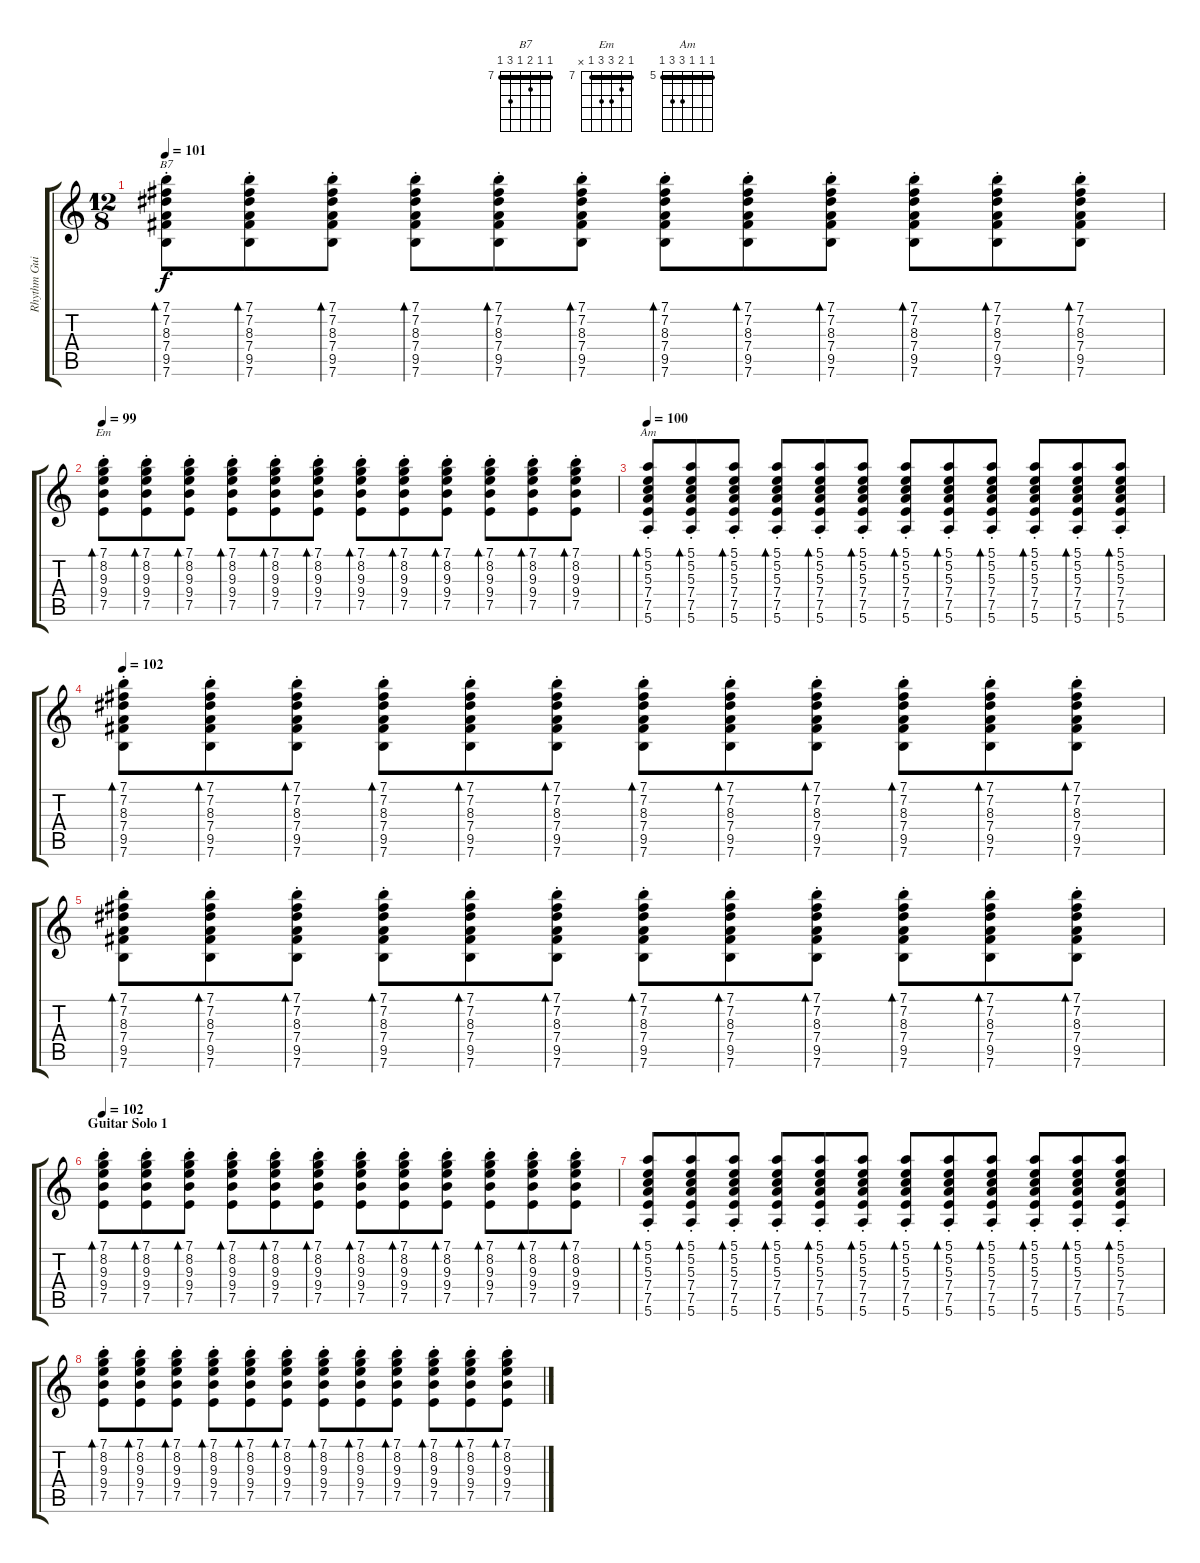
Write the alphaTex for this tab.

\track ("Rhythm Guitar (T. Fogerty)" "Rhythm Gui") {instrument electricguitarjazz}
\staff {score tabs}
\tuning (E4 B3 G3 D3 A2 E2) {hide}
\chord ("B7" 7 7 8 7 9 7) {firstfret 7 barre 7}
\chord ("Em" 7 8 9 9 7 x) {firstfret 7 barre 7}
\chord ("Am" 5 5 5 7 7 5) {firstfret 5 barre 5}
\ts (12 8)
\tempo 101
\clef g2
\ks c
(7.1{st} 7.2{st} 8.3{st} 7.4{st} 9.5{st} 7.6{st}).8{bd 60 ch "B7" dy f} (7.1{st} 7.2{st} 8.3{st} 7.4{st} 9.5{st} 7.6{st}).8{bd 60} (7.1{st} 7.2{st} 8.3{st} 7.4{st} 9.5{st} 7.6{st}).8{bd 60} (7.1{st} 7.2{st} 8.3{st} 7.4{st} 9.5{st} 7.6{st}).8{bd 60} (7.1{st} 7.2{st} 8.3{st} 7.4{st} 9.5{st} 7.6{st}).8{bd 60} (7.1{st} 7.2{st} 8.3{st} 7.4{st} 9.5{st} 7.6{st}).8{bd 60} (7.1{st} 7.2{st} 8.3{st} 7.4{st} 9.5{st} 7.6{st}).8{bd 60} (7.1{st} 7.2{st} 8.3{st} 7.4{st} 9.5{st} 7.6{st}).8{bd 60} (7.1{st} 7.2{st} 8.3{st} 7.4{st} 9.5{st} 7.6{st}).8{bd 60} (7.1{st} 7.2{st} 8.3{st} 7.4{st} 9.5{st} 7.6{st}).8{bd 60} (7.1{st} 7.2{st} 8.3{st} 7.4{st} 9.5{st} 7.6{st}).8{bd 60} (7.1{st} 7.2{st} 8.3{st} 7.4{st} 9.5{st} 7.6{st}).8{bd 60} |
\tempo 99
(7.1{st} 8.2{st} 9.3{st} 9.4{st} 7.5{st}).8{bd 60 ch "Em"} (7.1{st} 8.2{st} 9.3{st} 9.4{st} 7.5{st}).8{bd 60} (7.1{st} 8.2{st} 9.3{st} 9.4{st} 7.5{st}).8{bd 60} (7.1{st} 8.2{st} 9.3{st} 9.4{st} 7.5{st}).8{bd 60} (7.1{st} 8.2{st} 9.3{st} 9.4{st} 7.5{st}).8{bd 60} (7.1{st} 8.2{st} 9.3{st} 9.4{st} 7.5{st}).8{bd 60} (7.1{st} 8.2{st} 9.3{st} 9.4{st} 7.5{st}).8{bd 60} (7.1{st} 8.2{st} 9.3{st} 9.4{st} 7.5{st}).8{bd 60} (7.1{st} 8.2{st} 9.3{st} 9.4{st} 7.5{st}).8{bd 60} (7.1{st} 8.2{st} 9.3{st} 9.4{st} 7.5{st}).8{bd 60} (7.1{st} 8.2{st} 9.3{st} 9.4{st} 7.5{st}).8{bd 60} (7.1{st} 8.2{st} 9.3{st} 9.4{st} 7.5{st}).8{bd 60} |
\tempo 100
(5.1{st} 5.2{st} 5.3{st} 7.4{st} 7.5{st} 5.6{st}).8{bd 60 ch "Am"} (5.1{st} 5.2{st} 5.3{st} 7.4{st} 7.5{st} 5.6{st}).8{bd 60} (5.1{st} 5.2{st} 5.3{st} 7.4{st} 7.5{st} 5.6{st}).8{bd 60} (5.1{st} 5.2{st} 5.3{st} 7.4{st} 7.5{st} 5.6{st}).8{bd 60} (5.1{st} 5.2{st} 5.3{st} 7.4{st} 7.5{st} 5.6{st}).8{bd 60} (5.1{st} 5.2{st} 5.3{st} 7.4{st} 7.5{st} 5.6{st}).8{bd 60} (5.1{st} 5.2{st} 5.3{st} 7.4{st} 7.5{st} 5.6{st}).8{bd 60} (5.1{st} 5.2{st} 5.3{st} 7.4{st} 7.5{st} 5.6{st}).8{bd 60} (5.1{st} 5.2{st} 5.3{st} 7.4{st} 7.5{st} 5.6{st}).8{bd 60} (5.1{st} 5.2{st} 5.3{st} 7.4{st} 7.5{st} 5.6{st}).8{bd 60} (5.1{st} 5.2{st} 5.3{st} 7.4{st} 7.5{st} 5.6{st}).8{bd 60} (5.1{st} 5.2{st} 5.3{st} 7.4{st} 7.5{st} 5.6{st}).8{bd 60} |
\tempo 102
(7.1{st} 7.2{st} 8.3{st} 7.4{st} 9.5{st} 7.6{st}).8{bd 60} (7.1{st} 7.2{st} 8.3{st} 7.4{st} 9.5{st} 7.6{st}).8{bd 60} (7.1{st} 7.2{st} 8.3{st} 7.4{st} 9.5{st} 7.6{st}).8{bd 60} (7.1{st} 7.2{st} 8.3{st} 7.4{st} 9.5{st} 7.6{st}).8{bd 60} (7.1{st} 7.2{st} 8.3{st} 7.4{st} 9.5{st} 7.6{st}).8{bd 60} (7.1{st} 7.2{st} 8.3{st} 7.4{st} 9.5{st} 7.6{st}).8{bd 60} (7.1{st} 7.2{st} 8.3{st} 7.4{st} 9.5{st} 7.6{st}).8{bd 60} (7.1{st} 7.2{st} 8.3{st} 7.4{st} 9.5{st} 7.6{st}).8{bd 60} (7.1{st} 7.2{st} 8.3{st} 7.4{st} 9.5{st} 7.6{st}).8{bd 60} (7.1{st} 7.2{st} 8.3{st} 7.4{st} 9.5{st} 7.6{st}).8{bd 60} (7.1{st} 7.2{st} 8.3{st} 7.4{st} 9.5{st} 7.6{st}).8{bd 60} (7.1{st} 7.2{st} 8.3{st} 7.4{st} 9.5{st} 7.6{st}).8{bd 60} |
(7.1{st} 7.2{st} 8.3{st} 7.4{st} 9.5{st} 7.6{st}).8{bd 60 volume 12} (7.1{st} 7.2{st} 8.3{st} 7.4{st} 9.5{st} 7.6{st}).8{bd 60} (7.1{st} 7.2{st} 8.3{st} 7.4{st} 9.5{st} 7.6{st}).8{bd 60} (7.1{st} 7.2{st} 8.3{st} 7.4{st} 9.5{st} 7.6{st}).8{bd 60} (7.1{st} 7.2{st} 8.3{st} 7.4{st} 9.5{st} 7.6{st}).8{bd 60} (7.1{st} 7.2{st} 8.3{st} 7.4{st} 9.5{st} 7.6{st}).8{bd 60} (7.1{st} 7.2{st} 8.3{st} 7.4{st} 9.5{st} 7.6{st}).8{bd 60} (7.1{st} 7.2{st} 8.3{st} 7.4{st} 9.5{st} 7.6{st}).8{bd 60} (7.1{st} 7.2{st} 8.3{st} 7.4{st} 9.5{st} 7.6{st}).8{bd 60} (7.1{st} 7.2{st} 8.3{st} 7.4{st} 9.5{st} 7.6{st}).8{bd 60} (7.1{st} 7.2{st} 8.3{st} 7.4{st} 9.5{st} 7.6{st}).8{bd 60} (7.1{st} 7.2{st} 8.3{st} 7.4{st} 9.5{st} 7.6{st}).8{bd 60} |
\section ("" "Guitar Solo 1")
\tempo 102
(7.1{st} 8.2{st} 9.3{st} 9.4{st} 7.5{st}).8{bd 60 volume 12} (7.1{st} 8.2{st} 9.3{st} 9.4{st} 7.5{st}).8{bd 60} (7.1{st} 8.2{st} 9.3{st} 9.4{st} 7.5{st}).8{bd 60} (7.1{st} 8.2{st} 9.3{st} 9.4{st} 7.5{st}).8{bd 60} (7.1{st} 8.2{st} 9.3{st} 9.4{st} 7.5{st}).8{bd 60} (7.1{st} 8.2{st} 9.3{st} 9.4{st} 7.5{st}).8{bd 60} (7.1{st} 8.2{st} 9.3{st} 9.4{st} 7.5{st}).8{bd 60} (7.1{st} 8.2{st} 9.3{st} 9.4{st} 7.5{st}).8{bd 60} (7.1{st} 8.2{st} 9.3{st} 9.4{st} 7.5{st}).8{bd 60} (7.1{st} 8.2{st} 9.3{st} 9.4{st} 7.5{st}).8{bd 60} (7.1{st} 8.2{st} 9.3{st} 9.4{st} 7.5{st}).8{bd 60} (7.1{st} 8.2{st} 9.3{st} 9.4{st} 7.5{st}).8{bd 60} |
(5.1{st} 5.2{st} 5.3{st} 7.4{st} 7.5{st} 5.6{st}).8{bd 60} (5.1{st} 5.2{st} 5.3{st} 7.4{st} 7.5{st} 5.6{st}).8{bd 60} (5.1{st} 5.2{st} 5.3{st} 7.4{st} 7.5{st} 5.6{st}).8{bd 60} (5.1{st} 5.2{st} 5.3{st} 7.4{st} 7.5{st} 5.6{st}).8{bd 60} (5.1{st} 5.2{st} 5.3{st} 7.4{st} 7.5{st} 5.6{st}).8{bd 60} (5.1{st} 5.2{st} 5.3{st} 7.4{st} 7.5{st} 5.6{st}).8{bd 60} (5.1{st} 5.2{st} 5.3{st} 7.4{st} 7.5{st} 5.6{st}).8{bd 60} (5.1{st} 5.2{st} 5.3{st} 7.4{st} 7.5{st} 5.6{st}).8{bd 60} (5.1{st} 5.2{st} 5.3{st} 7.4{st} 7.5{st} 5.6{st}).8{bd 60} (5.1{st} 5.2{st} 5.3{st} 7.4{st} 7.5{st} 5.6{st}).8{bd 60} (5.1{st} 5.2{st} 5.3{st} 7.4{st} 7.5{st} 5.6{st}).8{bd 60} (5.1{st} 5.2{st} 5.3{st} 7.4{st} 7.5{st} 5.6{st}).8{bd 60} |
(7.1{st} 8.2{st} 9.3{st} 9.4{st} 7.5{st}).8{bd 60} (7.1{st} 8.2{st} 9.3{st} 9.4{st} 7.5{st}).8{bd 60} (7.1{st} 8.2{st} 9.3{st} 9.4{st} 7.5{st}).8{bd 60} (7.1{st} 8.2{st} 9.3{st} 9.4{st} 7.5{st}).8{bd 60} (7.1{st} 8.2{st} 9.3{st} 9.4{st} 7.5{st}).8{bd 60} (7.1{st} 8.2{st} 9.3{st} 9.4{st} 7.5{st}).8{bd 60} (7.1{st} 8.2{st} 9.3{st} 9.4{st} 7.5{st}).8{bd 60} (7.1{st} 8.2{st} 9.3{st} 9.4{st} 7.5{st}).8{bd 60} (7.1{st} 8.2{st} 9.3{st} 9.4{st} 7.5{st}).8{bd 60} (7.1{st} 8.2{st} 9.3{st} 9.4{st} 7.5{st}).8{bd 60} (7.1{st} 8.2{st} 9.3{st} 9.4{st} 7.5{st}).8{bd 60} (7.1{st} 8.2{st} 9.3{st} 9.4{st} 7.5{st}).8{bd 60}
